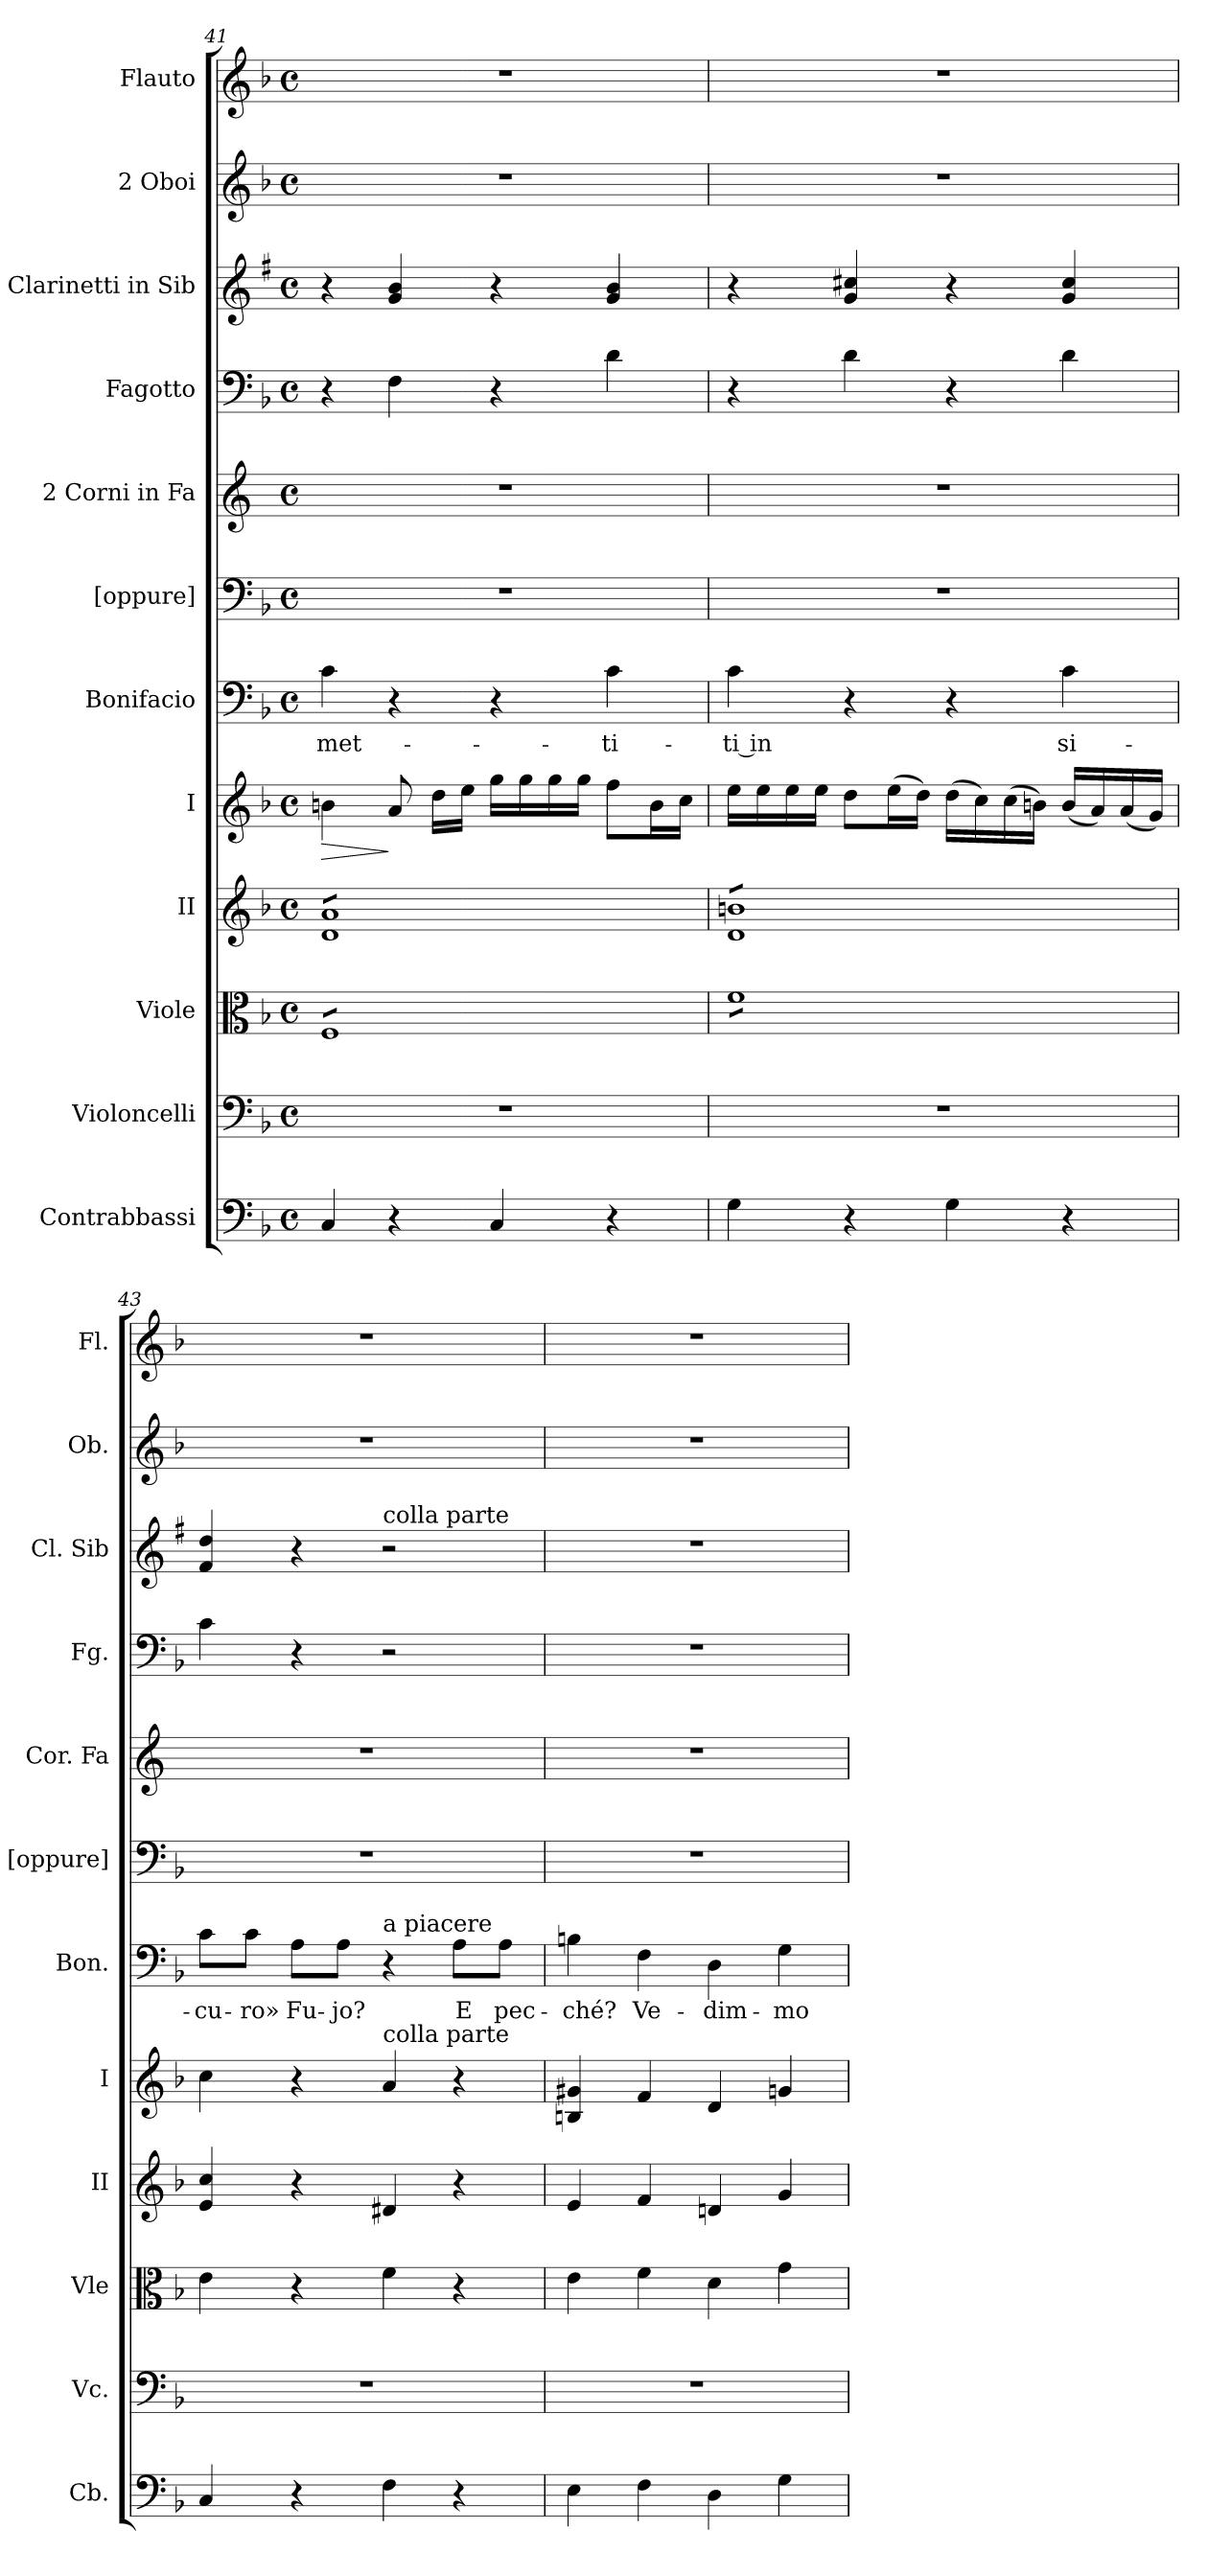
**kern	**kern	**kern	**kern	**kern	**dynam	**kern	**text	**kern	**kern	**kern	**kern	**kern	**kern
*part12	*part11	*part10	*part9	*part8	*part8	*part7	*part7	*part6	*part5	*part4	*part3	*part2	*part1
*staff12	*staff11	*staff10	*staff9	*staff8	*staff8	*staff7	*staff7	*staff6	*staff5	*staff4	*staff3	*staff2	*staff1
*I"Contrabbassi	*I"Violoncelli	*I"Viole	*I"II	*I"I	*	*I"Bonifacio	*	*I"[oppure]	*I"2 Corni in Fa	*I"Fagotto	*I"2 Clarinetti in Sib	*I"2 Oboi	*I"Flauto
*I'Cb.	*I'Vc.	*I'Vle	*I'II	*I'I	*	*I'Bon.	*	*I'[oppure]	*I'Cor. Fa	*I'Fg.	*I'Cl. Sib	*I'Ob.	*I'Fl.
*clefF4	*clefF4	*clefC3	*clefG2	*clefG2	*	*clefF4	*	*clefF4	*clefG2	*clefF4	*clefG2	*clefG2	*clefG2
*	*	*	*	*	*	*	*	*	*	*	*ITrd1c2	*	*
*k[b-]	*k[b-]	*k[b-]	*k[b-]	*k[b-]	*	*k[b-]	*	*k[b-]	*k[]	*k[b-]	*k[b-]	*k[b-]	*k[b-]
*F:	*F:	*F:	*F:	*F:	*	*F:	*	*F:	*C:	*F:	*F:	*F:	*F:
*M4/4	*M4/4	*M4/4	*M4/4	*M4/4	*	*M4/4	*	*M4/4	*M4/4	*M4/4	*M4/4	*M4/4	*M4/4
*met(c)	*met(c)	*met(c)	*met(c)	*met(c)	*	*met(c)	*	*met(c)	*met(c)	*met(c)	*met(c)	*met(c)	*met(c)
=41	=41	=41	=41	=41	=41	=41	=41	=41	=41	=41	=41	=41	=41
!	!	!	!	!	!LO:HP:b	!	!LO:LY:b	!	!	!	!	!	!
*	*	*tremolo	*	*	*	*	*	*	*	*	*	*	*
*	*	*	*tremolo	*	*	*	*	*	*	*	*	*	*
4C/	1r	8FL	8d 8aL	4bn\	>	4c\	met-	1r	1r	4r	4r	1r	1r
.	.	8F	8d 8a	.	.	.	.	.	.	.	.	.	.
4r	.	8F	8d 8a	8a/	]	4r	.	.	.	4F\	4f/ 4a/	.	.
.	.	8F	8d 8a	16dd\LL	.	.	.	.	.	.	.	.	.
.	.	.	.	16ee\JJ	.	.	.	.	.	.	.	.	.
4C/	.	8F	8d 8a	16gg\LL	.	4r	.	.	.	4r	4r	.	.
.	.	.	.	16gg\	.	.	.	.	.	.	.	.	.
.	.	8F	8d 8a	16gg\	.	.	.	.	.	.	.	.	.
.	.	.	.	16gg\JJ	.	.	.	.	.	.	.	.	.
!	!	!	!	!	!	!	!LO:LY:b	!	!	!	!	!	!
4r	.	8F	8d 8a	8ff\L	.	4c\	-ti-	.	.	4d\	4f/ 4a/	.	.
.	.	8FJ	8d 8aJ	16b\L	.	.	.	.	.	.	.	.	.
.	.	.	.	16cc\JJ	.	.	.	.	.	.	.	.	.
!!LO:LB:g=z
=42	=42	=42	=42	=42	=42	=42	=42	=42	=42	=42	=42	=42	=42
!	!	!	!	!	!	!	!LO:LY:b	!	!	!	!	!	!
4G\	1r	8fL	8d 8bnL	16ee\LL	.	4c\	-ti in	1r	1r	4r	4r	1r	1r
.	.	.	.	16ee\	.	.	.	.	.	.	.	.	.
.	.	8f	8d 8bn	16ee\	.	.	.	.	.	.	.	.	.
.	.	.	.	16ee\JJ	.	.	.	.	.	.	.	.	.
4r	.	8f	8d 8bn	8dd>\L	.	4r	.	.	.	4d\	4f/ 4bn/	.	.
.	.	8f	8d 8bn	(>16ee\L	.	.	.	.	.	.	.	.	.
.	.	.	.	16dd\JJ)	.	.	.	.	.	.	.	.	.
4G\	.	8f	8d 8bn	(>16dd\LL	.	4r	.	.	.	4r	4r	.	.
.	.	.	.	16cc\)	.	.	.	.	.	.	.	.	.
.	.	8f	8d 8bn	(>16cc\	.	.	.	.	.	.	.	.	.
.	.	.	.	16bn\JJ)	.	.	.	.	.	.	.	.	.
!	!	!	!	!	!	!	!LO:LY:b	!	!	!	!	!	!
4r	.	8f	8d 8bn	(<16b/LL	.	4c\	si-	.	.	4d>\	4f/< 4b/<	.	.
.	.	.	.	16a/)	.	.	.	.	.	.	.	.	.
.	.	8fJ	8d 8bnJ	(<16a/	.	.	.	.	.	.	.	.	.
*	*	*	*Xtremolo	*	*	*	*	*	*	*	*	*	*
*	*	*Xtremolo	*	*	*	*	*	*	*	*	*	*	*
.	.	.	.	16g/JJ)	.	.	.	.	.	.	.	.	.
=43	=43	=43	=43	=43	=43	=43	=43	=43	=43	=43	=43	=43	=43
!	!	!	!	!	!	!	!LO:LY:b	!	!	!	!	!	!
4C/	1r	4e\	4e/ 4cc/	4cc\	.	8c\L	-cu-	1r	1r	4c\	4e/ 4cc/	1r	1r
!	!	!	!	!	!	!	!LO:LY:b	!	!	!	!	!	!
.	.	.	.	.	.	8c\J	-ro»	.	.	.	.	.	.
!	!	!	!	!	!	!	!LO:LY:b	!	!	!	!	!	!
4r	.	4r	4r	4r	.	8A\L	Fu-	.	.	4r	4r	.	.
!	!	!	!	!	!	!	!LO:LY:b	!	!	!	!	!	!
.	.	.	.	.	.	8A\J	-jo?	.	.	.	.	.	.
!	!	!	!	!	!	!	!	!	!	!	!LO:TX:a:t=colla parte	!	!
!	!	!	!	!	!	!LO:TX:a:t=a piacere	!	!	!	!	!	!	!
!	!	!	!	!LO:TX:a:t=colla parte	!	!	!	!	!	!	!	!	!
4F\	.	4f\	4d#X/	4a/	.	4r	.	.	.	2r	2r	.	.
!	!	!	!	!	!	!	!LO:LY:b	!	!	!	!	!	!
4r	.	4r	4r	4r	.	8A\L	E	.	.	.	.	.	.
!	!	!	!	!	!	!	!LO:LY:b	!	!	!	!	!	!
.	.	.	.	.	.	8A\J	pec-	.	.	.	.	.	.
=44	=44	=44	=44	=44	=44	=44	=44	=44	=44	=44	=44	=44	=44
!	!	!	!	!	!	!	!LO:LY:b	!	!	!	!	!	!
4E\	1r	4e\	4e/	4Bn/ 4g#X/	.	4Bn\	-ché?	1r	1r	1r	1r	1r	1r
!	!	!	!	!	!	!	!LO:LY:b	!	!	!	!	!	!
4F\	.	4f\	4f/	4f/	.	4F\	Ve-	.	.	.	.	.	.
!	!	!	!	!	!	!	!LO:LY:b	!	!	!	!	!	!
4D\	.	4d\	4dn/	4d/	.	4D\	-dim-	.	.	.	.	.	.
!	!	!	!	!	!	!	!LO:LY:b	!	!	!	!	!	!
4G\	.	4g\	4g/	4gn/	.	4G\	-mo	.	.	.	.	.	.
=	=	=	=	=	=	=	=	=	=	=	=	=	=
*-	*-	*-	*-	*-	*-	*-	*-	*-	*-	*-	*-	*-	*-
